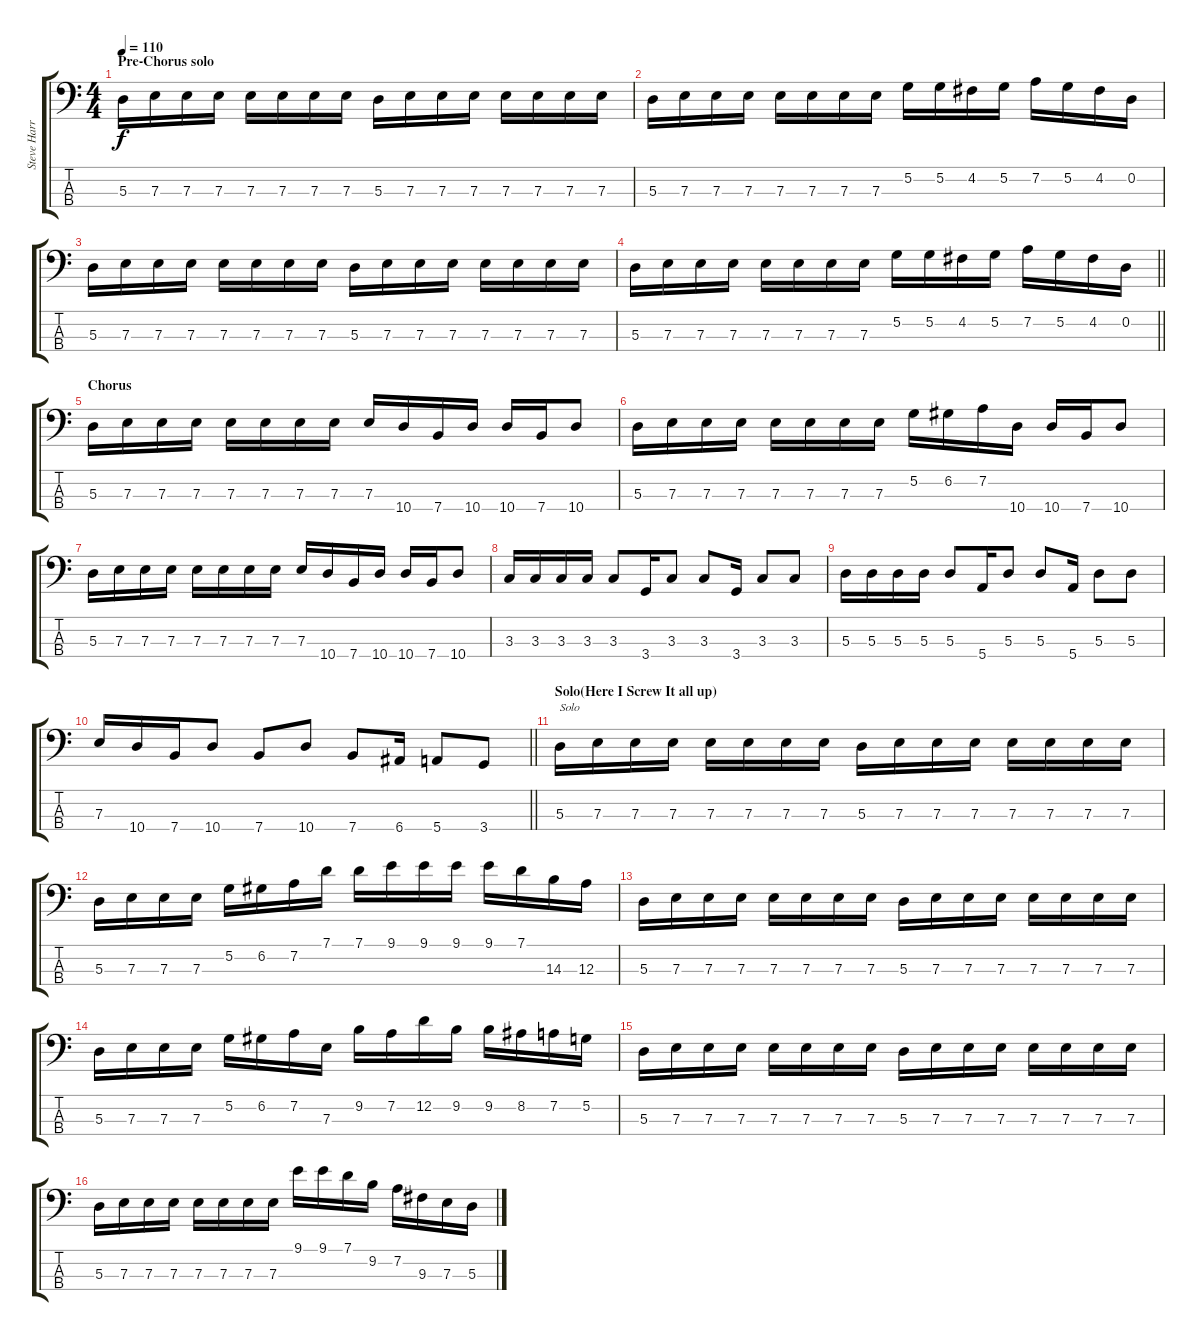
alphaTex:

\track ("Steve Harris" "Steve Harr") {instrument electricbassfinger}
\staff {score tabs}
\tuning (G2 D2 A1 E1) {hide}
\ts (4 4)
\section ("" "Pre-Chorus solo")
\tempo 110
\clef f4
\ks c
5.3.16{dy f} 7.3.16 7.3.16 7.3.16 7.3.16 7.3.16 7.3.16 7.3.16 5.3.16 7.3.16 7.3.16 7.3.16 7.3.16 7.3.16 7.3.16 7.3.16 |
5.3.16 7.3.16 7.3.16 7.3.16 7.3.16 7.3.16 7.3.16 7.3.16 5.2.16 5.2.16 4.2.16 5.2.16 7.2.16 5.2.16 4.2.16 0.2.16 |
5.3.16 7.3.16 7.3.16 7.3.16 7.3.16 7.3.16 7.3.16 7.3.16 5.3.16 7.3.16 7.3.16 7.3.16 7.3.16 7.3.16 7.3.16 7.3.16 |
\barLineRight lightlight
5.3.16 7.3.16 7.3.16 7.3.16 7.3.16 7.3.16 7.3.16 7.3.16 5.2.16 5.2.16 4.2.16 5.2.16 7.2.16 5.2.16 4.2.16 0.2.16 |
\section ("" "Chorus")
5.3.16 7.3.16 7.3.16 7.3.16 7.3.16 7.3.16 7.3.16 7.3.16 7.3.16 10.4.16 7.4.16 10.4.16 10.4.16 7.4.16 10.4.8 |
5.3.16 7.3.16 7.3.16 7.3.16 7.3.16 7.3.16 7.3.16 7.3.16 5.2.16 6.2.16 7.2.16 10.4.16 10.4.16 7.4.16 10.4.8 |
5.3.16 7.3.16 7.3.16 7.3.16 7.3.16 7.3.16 7.3.16 7.3.16 7.3.16 10.4.16 7.4.16 10.4.16 10.4.16 7.4.16 10.4.8 |
3.3.16 3.3.16 3.3.16 3.3.16 3.3.8 3.4.16 3.3.8 3.3.8 3.4.16 3.3.8 3.3.8 |
5.3.16 5.3.16 5.3.16 5.3.16 5.3.8 5.4.16 5.3.8 5.3.8 5.4.16 5.3.8 5.3.8 |
\barLineRight lightlight
7.3.16 10.4.16 7.4.16 10.4.8 7.4.8 10.4.8 7.4.8 6.4.16 5.4.8 3.4.8 |
\section ("" "Solo(Here I Screw It all up)")
5.3.16{txt "Solo"} 7.3.16 7.3.16 7.3.16 7.3.16 7.3.16 7.3.16 7.3.16 5.3.16 7.3.16 7.3.16 7.3.16 7.3.16 7.3.16 7.3.16 7.3.16 |
5.3.16 7.3.16 7.3.16 7.3.16 5.2.16 6.2.16 7.2.16 7.1.16 7.1.16 9.1.16 9.1.16 9.1.16 9.1.16 7.1.16 14.3.16 12.3.16 |
5.3.16 7.3.16 7.3.16 7.3.16 7.3.16 7.3.16 7.3.16 7.3.16 5.3.16 7.3.16 7.3.16 7.3.16 7.3.16 7.3.16 7.3.16 7.3.16 |
5.3.16 7.3.16 7.3.16 7.3.16 5.2.16 6.2.16 7.2.16 7.3.16 9.2.16 7.2.16 12.2.16 9.2.16 9.2.16 8.2.16 7.2.16 5.2.16 |
5.3.16 7.3.16 7.3.16 7.3.16 7.3.16 7.3.16 7.3.16 7.3.16 5.3.16 7.3.16 7.3.16 7.3.16 7.3.16 7.3.16 7.3.16 7.3.16 |
5.3.16 7.3.16 7.3.16 7.3.16 7.3.16 7.3.16 7.3.16 7.3.16 9.1.16 9.1.16 7.1.16 9.2.16 7.2.16 9.3.16 7.3.16 5.3.16
